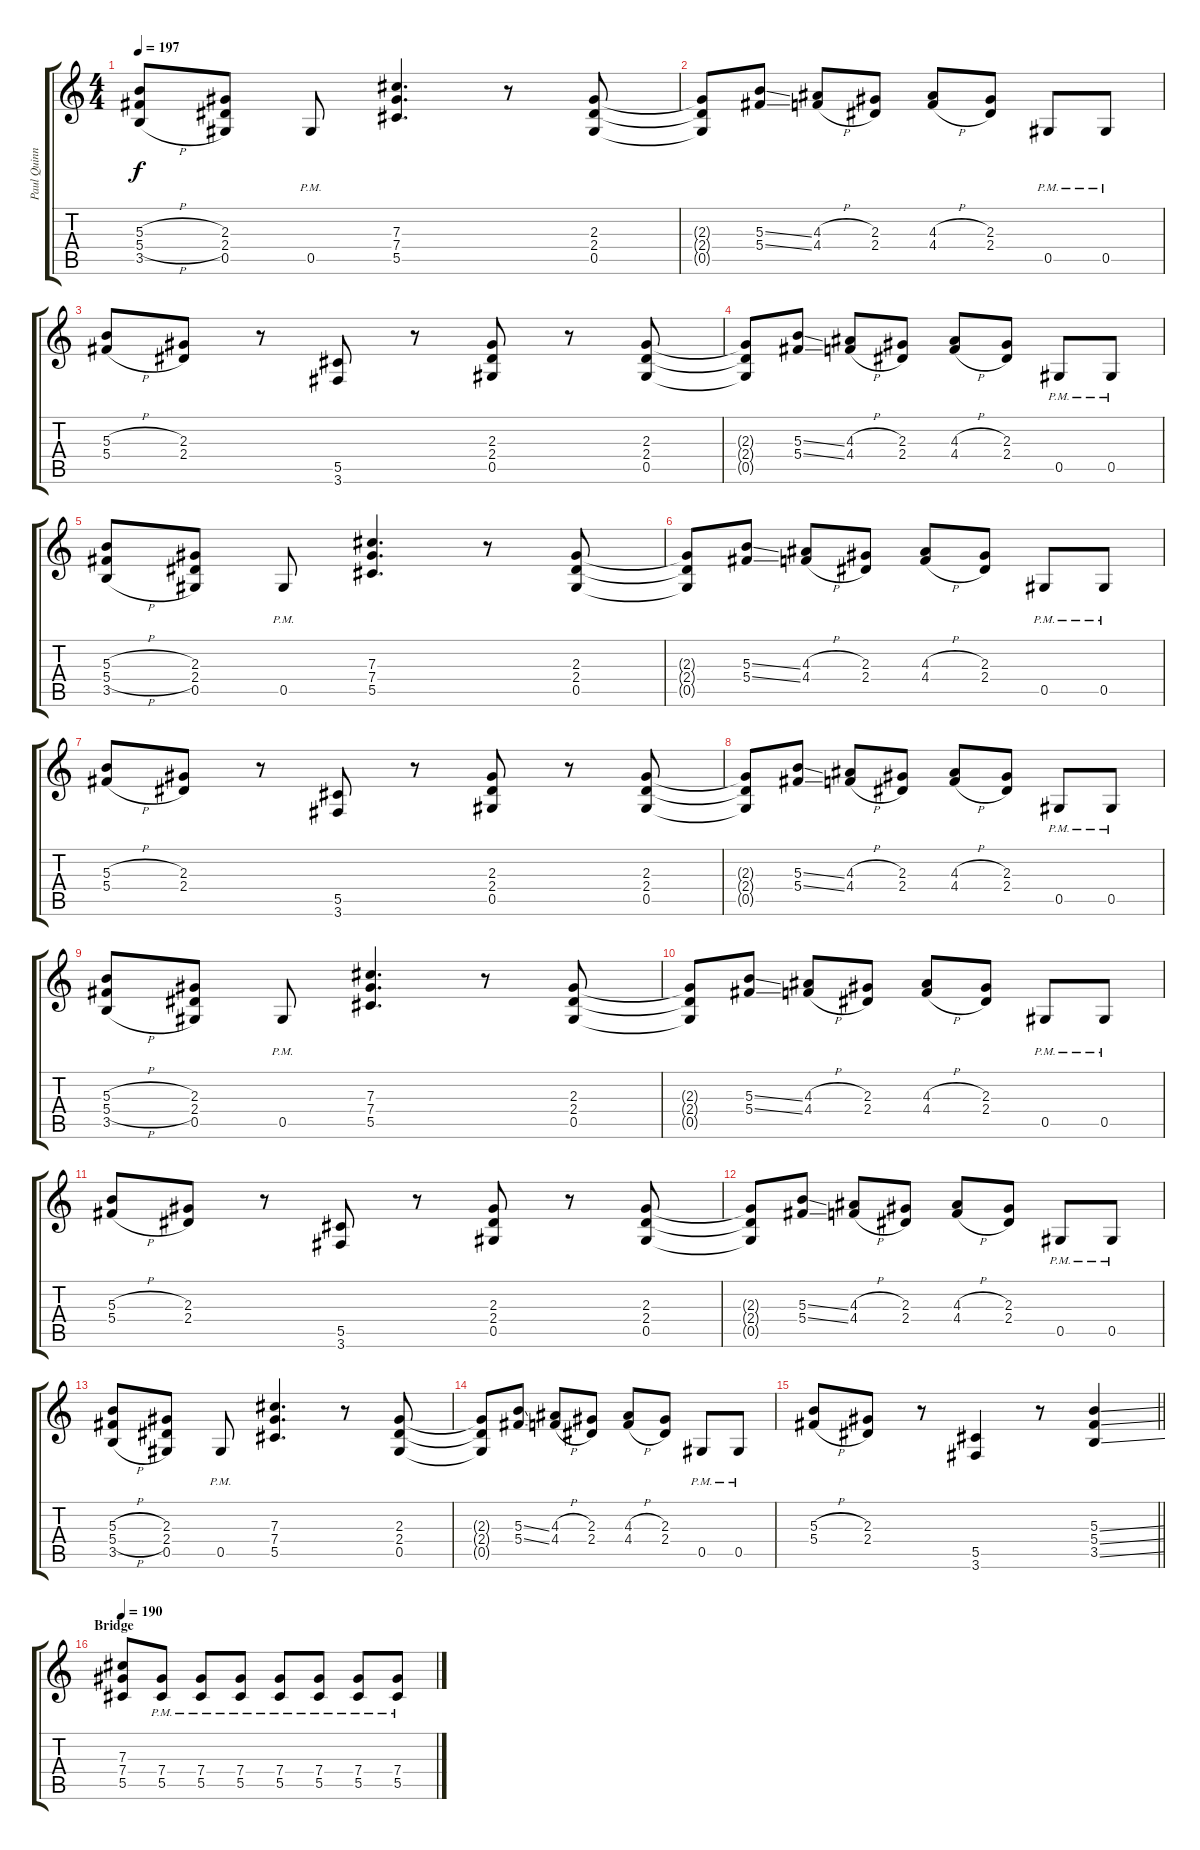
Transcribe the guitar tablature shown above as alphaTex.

\track ("Paul Quinn" "Paul Quinn") {instrument overdrivenguitar}
\staff {score tabs}
\tuning (Eb4 Bb3 Gb3 Db3 Ab2 Eb2) {hide}
\ts (4 4)
\tempo 197
\clef g2
\ks c
(5.3{h} 5.4{h} 3.5{h}).8{dy f} (2.3 2.4 0.5).8 0.5{pm}.8 (7.3 7.4 5.5).4{d} r.8 (2.3 2.4 0.5).8 |
(2.3{t} 2.4{t} 0.5{t}).8 (5.3{ss} 5.4{ss}).8 (4.3{h} 4.4{h}).8 (2.3 2.4).8 (4.3{h} 4.4{h}).8 (2.3 2.4).8 0.5{pm}.8 0.5{pm}.8 |
(5.3{h} 5.4{h}).8 (2.3 2.4).8 r.8 (5.5 3.6).8 r.8 (2.3 2.4 0.5).8 r.8 (2.3 2.4 0.5).8 |
(2.3{t} 2.4{t} 0.5{t}).8 (5.3{ss} 5.4{ss}).8 (4.3{h} 4.4{h}).8 (2.3 2.4).8 (4.3{h} 4.4{h}).8 (2.3 2.4).8 0.5{pm}.8 0.5{pm}.8 |
(5.3{h} 5.4{h} 3.5{h}).8 (2.3 2.4 0.5).8 0.5{pm}.8 (7.3 7.4 5.5).4{d} r.8 (2.3 2.4 0.5).8 |
(2.3{t} 2.4{t} 0.5{t}).8 (5.3{ss} 5.4{ss}).8 (4.3{h} 4.4{h}).8 (2.3 2.4).8 (4.3{h} 4.4{h}).8 (2.3 2.4).8 0.5{pm}.8 0.5{pm}.8 |
(5.3{h} 5.4{h}).8 (2.3 2.4).8 r.8 (5.5 3.6).8 r.8 (2.3 2.4 0.5).8 r.8 (2.3 2.4 0.5).8 |
(2.3{t} 2.4{t} 0.5{t}).8 (5.3{ss} 5.4{ss}).8 (4.3{h} 4.4{h}).8 (2.3 2.4).8 (4.3{h} 4.4{h}).8 (2.3 2.4).8 0.5{pm}.8 0.5{pm}.8 |
(5.3{h} 5.4{h} 3.5{h}).8 (2.3 2.4 0.5).8 0.5{pm}.8 (7.3 7.4 5.5).4{d} r.8 (2.3 2.4 0.5).8 |
(2.3{t} 2.4{t} 0.5{t}).8 (5.3{ss} 5.4{ss}).8 (4.3{h} 4.4{h}).8 (2.3 2.4).8 (4.3{h} 4.4{h}).8 (2.3 2.4).8 0.5{pm}.8 0.5{pm}.8 |
(5.3{h} 5.4{h}).8 (2.3 2.4).8 r.8 (5.5 3.6).8 r.8 (2.3 2.4 0.5).8 r.8 (2.3 2.4 0.5).8 |
(2.3{t} 2.4{t} 0.5{t}).8 (5.3{ss} 5.4{ss}).8 (4.3{h} 4.4{h}).8 (2.3 2.4).8 (4.3{h} 4.4{h}).8 (2.3 2.4).8 0.5{pm}.8 0.5{pm}.8 |
(5.3{h} 5.4{h} 3.5{h}).8 (2.3 2.4 0.5).8 0.5{pm}.8 (7.3 7.4 5.5).4{d} r.8 (2.3 2.4 0.5).8 |
(2.3{t} 2.4{t} 0.5{t}).8 (5.3{ss} 5.4{ss}).8 (4.3{h} 4.4{h}).8 (2.3 2.4).8 (4.3{h} 4.4{h}).8 (2.3 2.4).8 0.5{pm}.8 0.5{pm}.8 |
\barLineRight lightlight
(5.3{h} 5.4{h}).8 (2.3 2.4).8 r.8 (5.5 3.6).4 r.8 (5.3{ss} 5.4{ss} 3.5{ss}).4 |
\section ("" "Bridge")
\tempo 190
(7.3 7.4 5.5).8 (7.4{pm} 5.5{pm}).8 (7.4{pm} 5.5{pm}).8 (7.4{pm} 5.5{pm}).8 (7.4{pm} 5.5{pm}).8 (7.4{pm} 5.5{pm}).8 (7.4{pm} 5.5{pm}).8 (7.4{pm} 5.5{pm}).8
